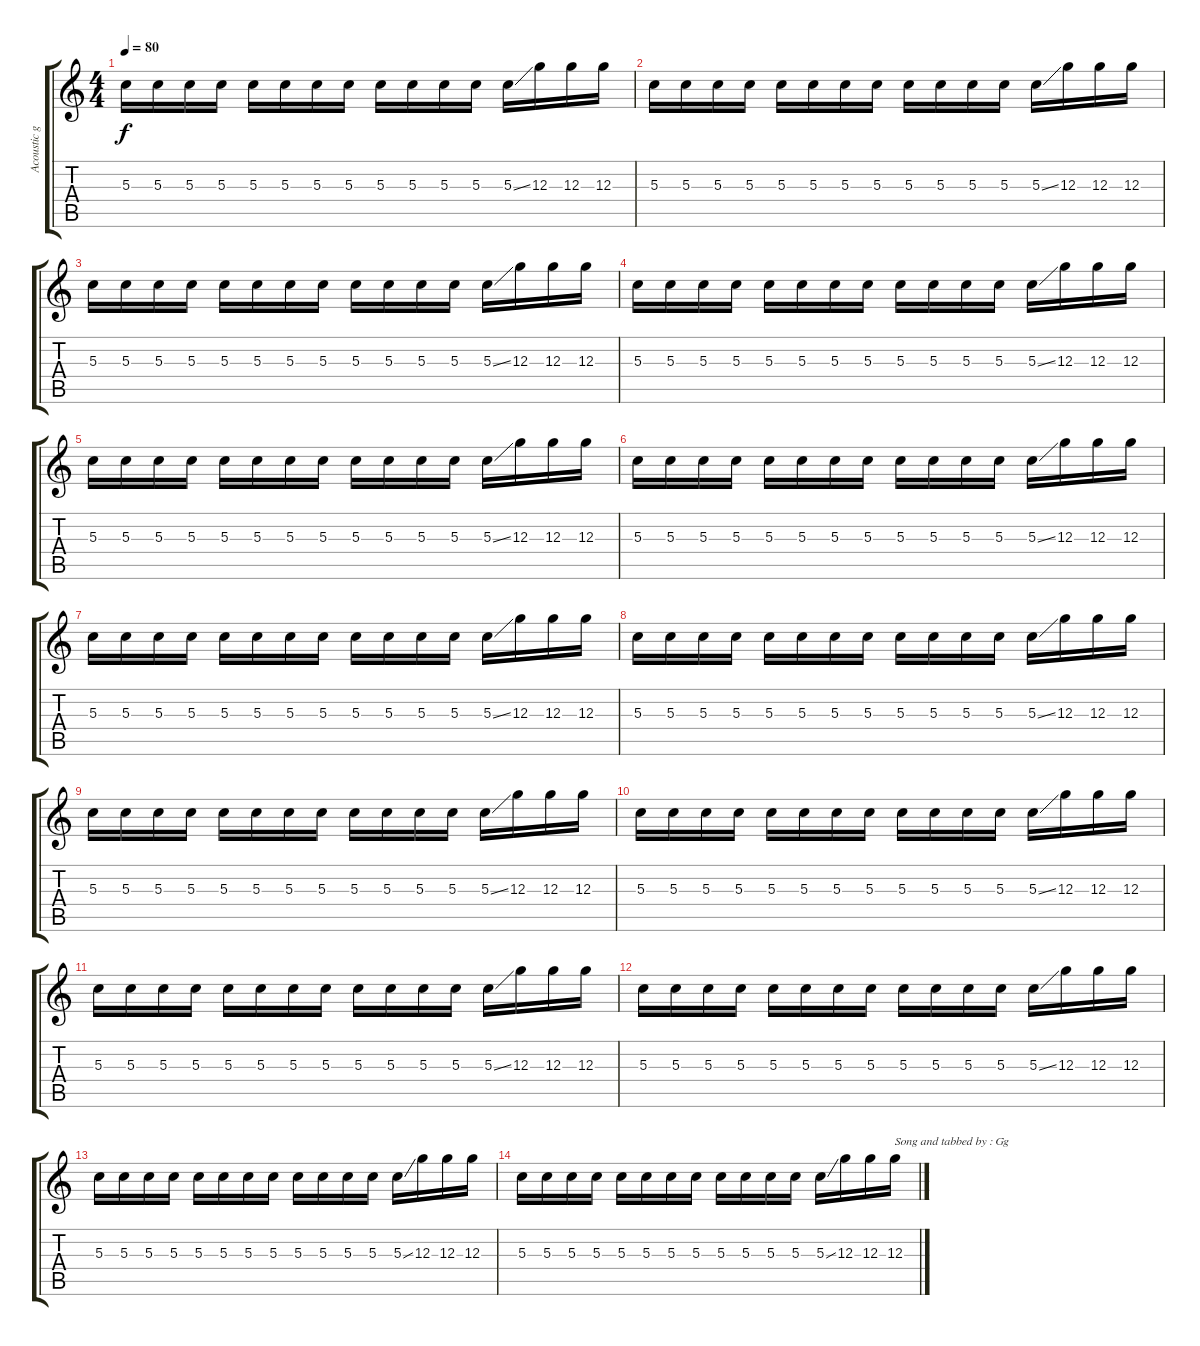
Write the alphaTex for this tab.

\track ("Acoustic guitar 1" "Acoustic g") {instrument acousticguitarsteel}
\staff {score tabs}
\tuning (E4 B3 G3 D3 A2 E2) {hide}
\ts (4 4)
\tempo 80
\clef g2
\ks c
5.3.16{dy f} 5.3.16 5.3.16 5.3.16 5.3.16 5.3.16 5.3.16 5.3.16 5.3.16 5.3.16 5.3.16 5.3.16 5.3{ss}.16 12.3.16 12.3.16 12.3.16 |
5.3.16 5.3.16 5.3.16 5.3.16 5.3.16 5.3.16 5.3.16 5.3.16 5.3.16 5.3.16 5.3.16 5.3.16 5.3{ss}.16 12.3.16 12.3.16 12.3.16 |
5.3.16 5.3.16 5.3.16 5.3.16 5.3.16 5.3.16 5.3.16 5.3.16 5.3.16 5.3.16 5.3.16 5.3.16 5.3{ss}.16 12.3.16 12.3.16 12.3.16 |
5.3.16 5.3.16 5.3.16 5.3.16 5.3.16 5.3.16 5.3.16 5.3.16 5.3.16 5.3.16 5.3.16 5.3.16 5.3{ss}.16 12.3.16 12.3.16 12.3.16 |
5.3.16 5.3.16 5.3.16 5.3.16 5.3.16 5.3.16 5.3.16 5.3.16 5.3.16 5.3.16 5.3.16 5.3.16 5.3{ss}.16 12.3.16 12.3.16 12.3.16 |
5.3.16 5.3.16 5.3.16 5.3.16 5.3.16 5.3.16 5.3.16 5.3.16 5.3.16 5.3.16 5.3.16 5.3.16 5.3{ss}.16 12.3.16 12.3.16 12.3.16 |
5.3.16 5.3.16 5.3.16 5.3.16 5.3.16 5.3.16 5.3.16 5.3.16 5.3.16 5.3.16 5.3.16 5.3.16 5.3{ss}.16 12.3.16 12.3.16 12.3.16 |
5.3.16 5.3.16 5.3.16 5.3.16 5.3.16 5.3.16 5.3.16 5.3.16 5.3.16 5.3.16 5.3.16 5.3.16 5.3{ss}.16 12.3.16 12.3.16 12.3.16 |
5.3.16 5.3.16 5.3.16 5.3.16 5.3.16 5.3.16 5.3.16 5.3.16 5.3.16 5.3.16 5.3.16 5.3.16 5.3{ss}.16 12.3.16 12.3.16 12.3.16 |
5.3.16 5.3.16 5.3.16 5.3.16 5.3.16 5.3.16 5.3.16 5.3.16 5.3.16 5.3.16 5.3.16 5.3.16 5.3{ss}.16 12.3.16 12.3.16 12.3.16 |
5.3.16 5.3.16 5.3.16 5.3.16 5.3.16 5.3.16 5.3.16 5.3.16 5.3.16 5.3.16 5.3.16 5.3.16 5.3{ss}.16 12.3.16 12.3.16 12.3.16 |
5.3.16 5.3.16 5.3.16 5.3.16 5.3.16 5.3.16 5.3.16 5.3.16 5.3.16 5.3.16 5.3.16 5.3.16 5.3{ss}.16 12.3.16 12.3.16 12.3.16 |
5.3.16 5.3.16 5.3.16 5.3.16 5.3.16 5.3.16 5.3.16 5.3.16 5.3.16 5.3.16 5.3.16 5.3.16 5.3{ss}.16 12.3.16 12.3.16 12.3.16 |
5.3.16 5.3.16 5.3.16 5.3.16 5.3.16 5.3.16 5.3.16 5.3.16 5.3.16 5.3.16 5.3.16 5.3.16 5.3{ss}.16 12.3.16 12.3.16 12.3.16{txt "Song and tabbed by : Gg"}
